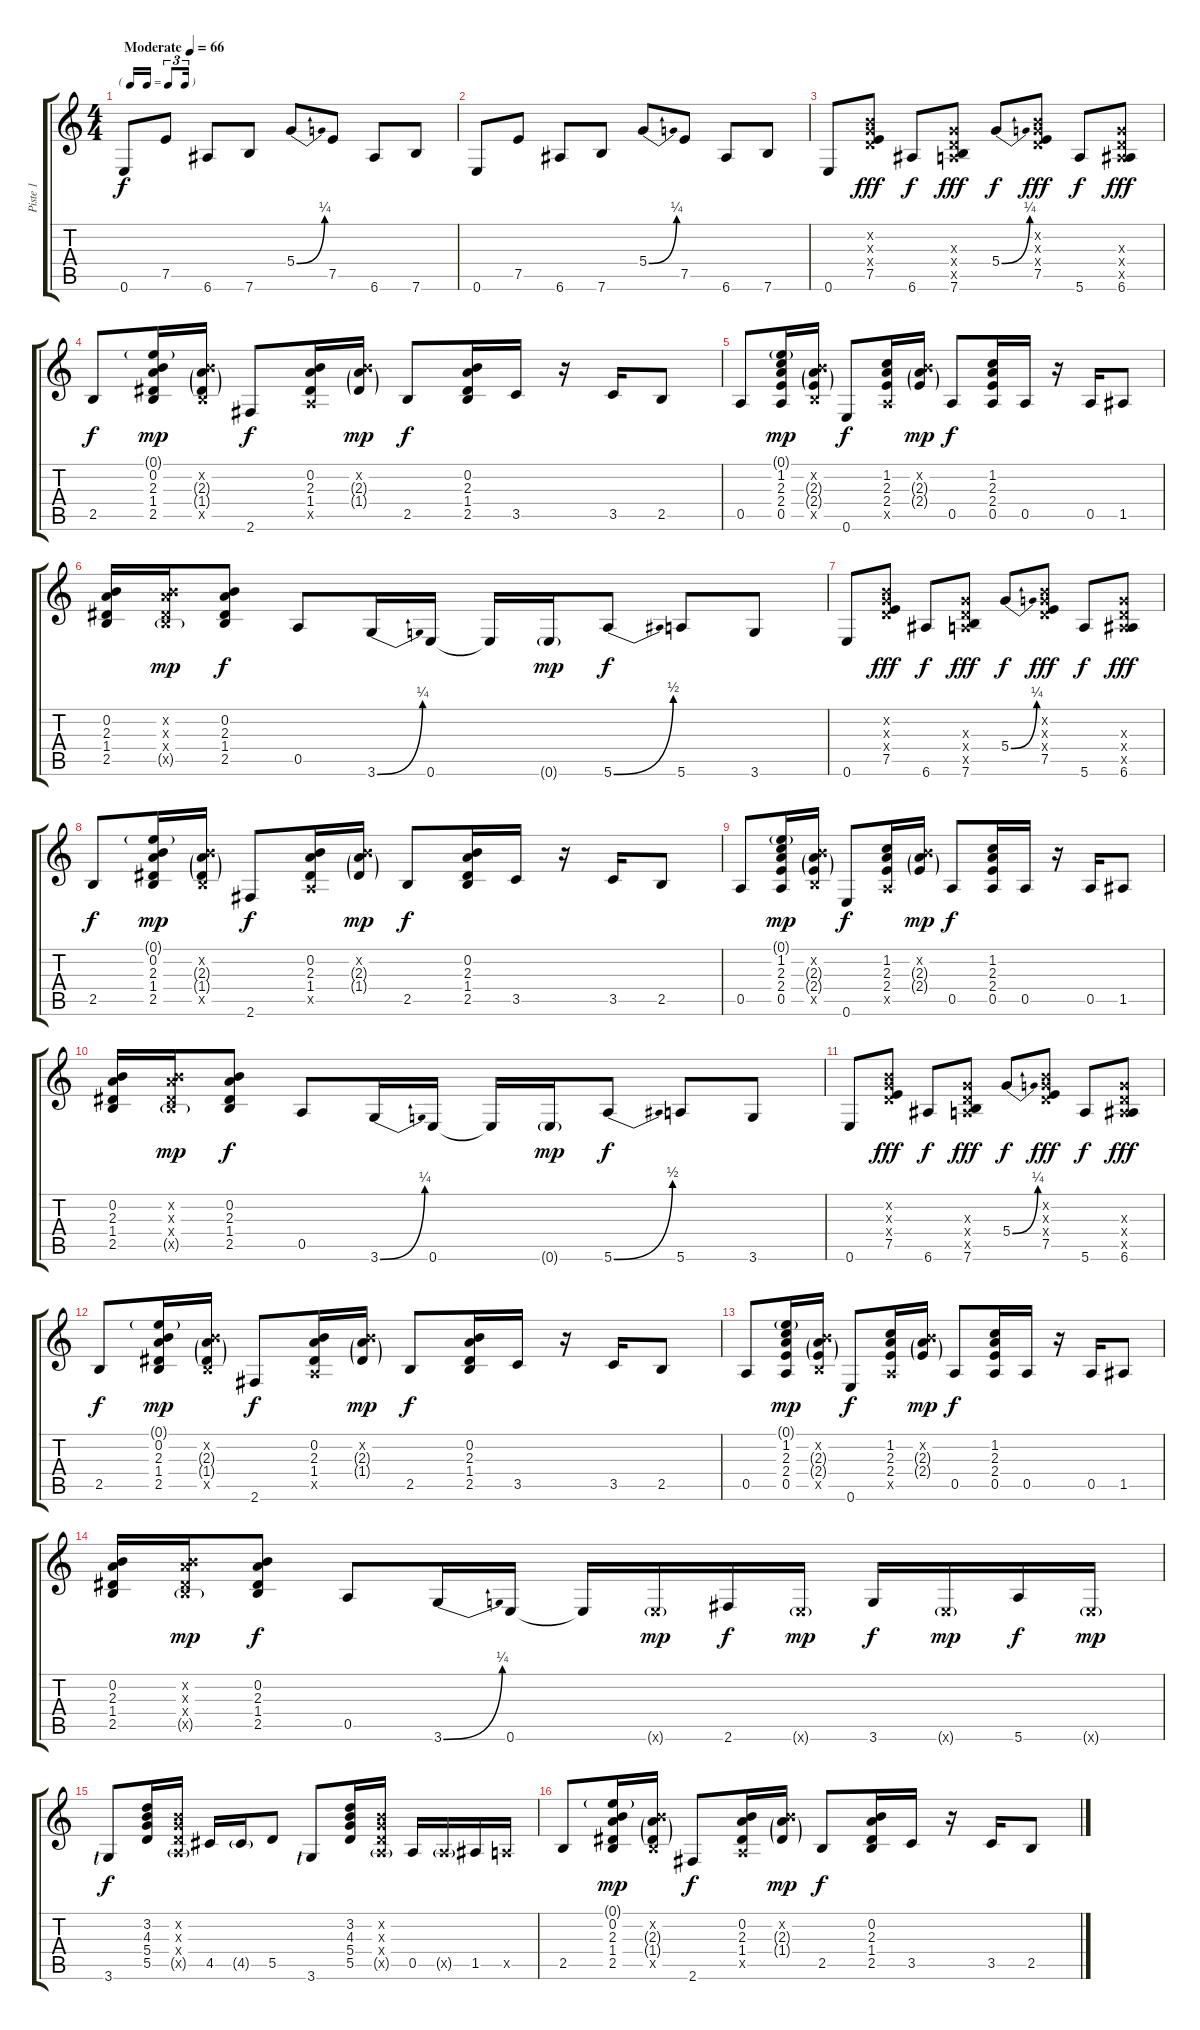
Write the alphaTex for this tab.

\track ("Piste 1" "Piste 1") {instrument acousticguitarsteel}
\staff {score tabs}
\tuning (E4 B3 G3 D3 A2 E2) {hide}
\ts (4 4)
\tf triplet16th
\tempo (66 "Moderate")
\clef g2
\ks c
0.6.8{dy f instrument acousticguitarsteel} 7.5.8 6.6.8 7.6.8 5.4{be (bend 0 0 60 1)}.8 7.5.8 6.6.8 7.6.8 |
0.6.8 7.5.8 6.6.8 7.6.8 5.4{be (bend 0 0 60 1)}.8 7.5.8 6.6.8 7.6.8 |
0.6.8 (0.2{x} 0.3{x} 0.4{x} 7.5).8{dy fff} 6.6.8{dy f} (0.3{x} 0.4{x} 0.5{x} 7.6).8{dy fff} 5.4{be (bend 0 0 60 1)}.8{dy f} (0.2{x} 0.3{x} 0.4{x} 7.5).8{dy fff} 5.6.8{dy f} (0.3{x} 0.4{x} 0.5{x} 6.6).8{dy fff} |
2.5.8{dy f} (0.1{g} 0.2 2.3 1.4 2.5).16{dy mp} (0.2{x} 2.3{g} 1.4{g} 2.5{x}).16 2.6.8{dy f} (0.2 2.3 1.4 0.5{x}).16 (0.2{x} 2.3{g} 1.4{g}).16{dy mp} 2.5.8{dy f} (0.2 2.3 1.4 2.5).16 3.5.16 r.16 3.5.16 2.5.8 |
0.5.8 (0.1{g} 1.2 2.3 2.4 0.5).16{dy mp} (0.2{x} 2.3{g} 2.4{g} 2.5{x}).16 0.6.8{dy f} (1.2 2.3 2.4 0.5{x}).16 (0.2{x} 2.3{g} 2.4{g}).16{dy mp} 0.5.8{dy f} (1.2 2.3 2.4 0.5).16 0.5.16 r.16 0.5.16 1.5.8 |
(0.2 2.3 1.4 2.5).16 (0.2{x} 2.3{x} 1.4{x} 2.5{g x}).16{dy mp} (0.2 2.3 1.4 2.5).8{dy f} 0.5.8 3.6{be (bend 0 0 60 1)}.16 0.6.16 0.6{t}.16 0.6{g}.16{dy mp} 5.6{be (bend 0 0 60 2)}.8{dy f} 5.6.8 3.6.8 |
0.6.8 (0.2{x} 0.3{x} 0.4{x} 7.5).8{dy fff} 6.6.8{dy f} (0.3{x} 0.4{x} 0.5{x} 7.6).8{dy fff} 5.4{be (bend 0 0 60 1)}.8{dy f} (0.2{x} 0.3{x} 0.4{x} 7.5).8{dy fff} 5.6.8{dy f} (0.3{x} 0.4{x} 0.5{x} 6.6).8{dy fff} |
2.5.8{dy f} (0.1{g} 0.2 2.3 1.4 2.5).16{dy mp} (0.2{x} 2.3{g} 1.4{g} 2.5{x}).16 2.6.8{dy f} (0.2 2.3 1.4 0.5{x}).16 (0.2{x} 2.3{g} 1.4{g}).16{dy mp} 2.5.8{dy f} (0.2 2.3 1.4 2.5).16 3.5.16 r.16 3.5.16 2.5.8 |
0.5.8 (0.1{g} 1.2 2.3 2.4 0.5).16{dy mp} (0.2{x} 2.3{g} 2.4{g} 2.5{x}).16 0.6.8{dy f} (1.2 2.3 2.4 0.5{x}).16 (0.2{x} 2.3{g} 2.4{g}).16{dy mp} 0.5.8{dy f} (1.2 2.3 2.4 0.5).16 0.5.16 r.16 0.5.16 1.5.8 |
(0.2 2.3 1.4 2.5).16 (0.2{x} 2.3{x} 1.4{x} 2.5{g x}).16{dy mp} (0.2 2.3 1.4 2.5).8{dy f} 0.5.8 3.6{be (bend 0 0 60 1)}.16 0.6.16 0.6{t}.16 0.6{g}.16{dy mp} 5.6{be (bend 0 0 60 2)}.8{dy f} 5.6.8 3.6.8 |
0.6.8 (0.2{x} 0.3{x} 0.4{x} 7.5).8{dy fff} 6.6.8{dy f} (0.3{x} 0.4{x} 0.5{x} 7.6).8{dy fff} 5.4{be (bend 0 0 60 1)}.8{dy f} (0.2{x} 0.3{x} 0.4{x} 7.5).8{dy fff} 5.6.8{dy f} (0.3{x} 0.4{x} 0.5{x} 6.6).8{dy fff} |
2.5.8{dy f} (0.1{g} 0.2 2.3 1.4 2.5).16{dy mp} (0.2{x} 2.3{g} 1.4{g} 2.5{x}).16 2.6.8{dy f} (0.2 2.3 1.4 0.5{x}).16 (0.2{x} 2.3{g} 1.4{g}).16{dy mp} 2.5.8{dy f} (0.2 2.3 1.4 2.5).16 3.5.16 r.16 3.5.16 2.5.8 |
0.5.8 (0.1{g} 1.2 2.3 2.4 0.5).16{dy mp} (0.2{x} 2.3{g} 2.4{g} 2.5{x}).16 0.6.8{dy f} (1.2 2.3 2.4 0.5{x}).16 (0.2{x} 2.3{g} 2.4{g}).16{dy mp} 0.5.8{dy f} (1.2 2.3 2.4 0.5).16 0.5.16 r.16 0.5.16 1.5.8 |
(0.2 2.3 1.4 2.5).16 (0.2{x} 2.3{x} 1.4{x} 2.5{g x}).16{dy mp} (0.2 2.3 1.4 2.5).8{dy f} 0.5.8 3.6{be (bend 0 0 60 1)}.16 0.6.16 0.6{t}.16 0.6{g x}.16{dy mp} 2.6.16{dy f} 0.6{g x}.16{dy mp} 3.6.16{dy f} 0.6{g x}.16{dy mp} 5.6.16{dy f} 0.6{g x}.16{dy mp} |
3.6{lf 1}.8{dy f} (3.2 4.3 5.4 5.5).16 (0.2{x} 0.3{x} 0.4{x} 0.5{g x}).16 4.5.16 4.5{g}.16 5.5.8 3.6{lf 1}.8 (3.2 4.3 5.4 5.5).16 (0.2{x} 0.3{x} 0.4{x} 0.5{g x}).16 0.5.16 0.5{g x}.16 1.5.16 0.5{x}.16 |
2.5.8 (0.1{g} 0.2 2.3 1.4 2.5).16{dy mp} (0.2{x} 2.3{g} 1.4{g} 2.5{x}).16 2.6.8{dy f} (0.2 2.3 1.4 0.5{x}).16 (0.2{x} 2.3{g} 1.4{g}).16{dy mp} 2.5.8{dy f} (0.2 2.3 1.4 2.5).16 3.5.16 r.16 3.5.16 2.5.8
